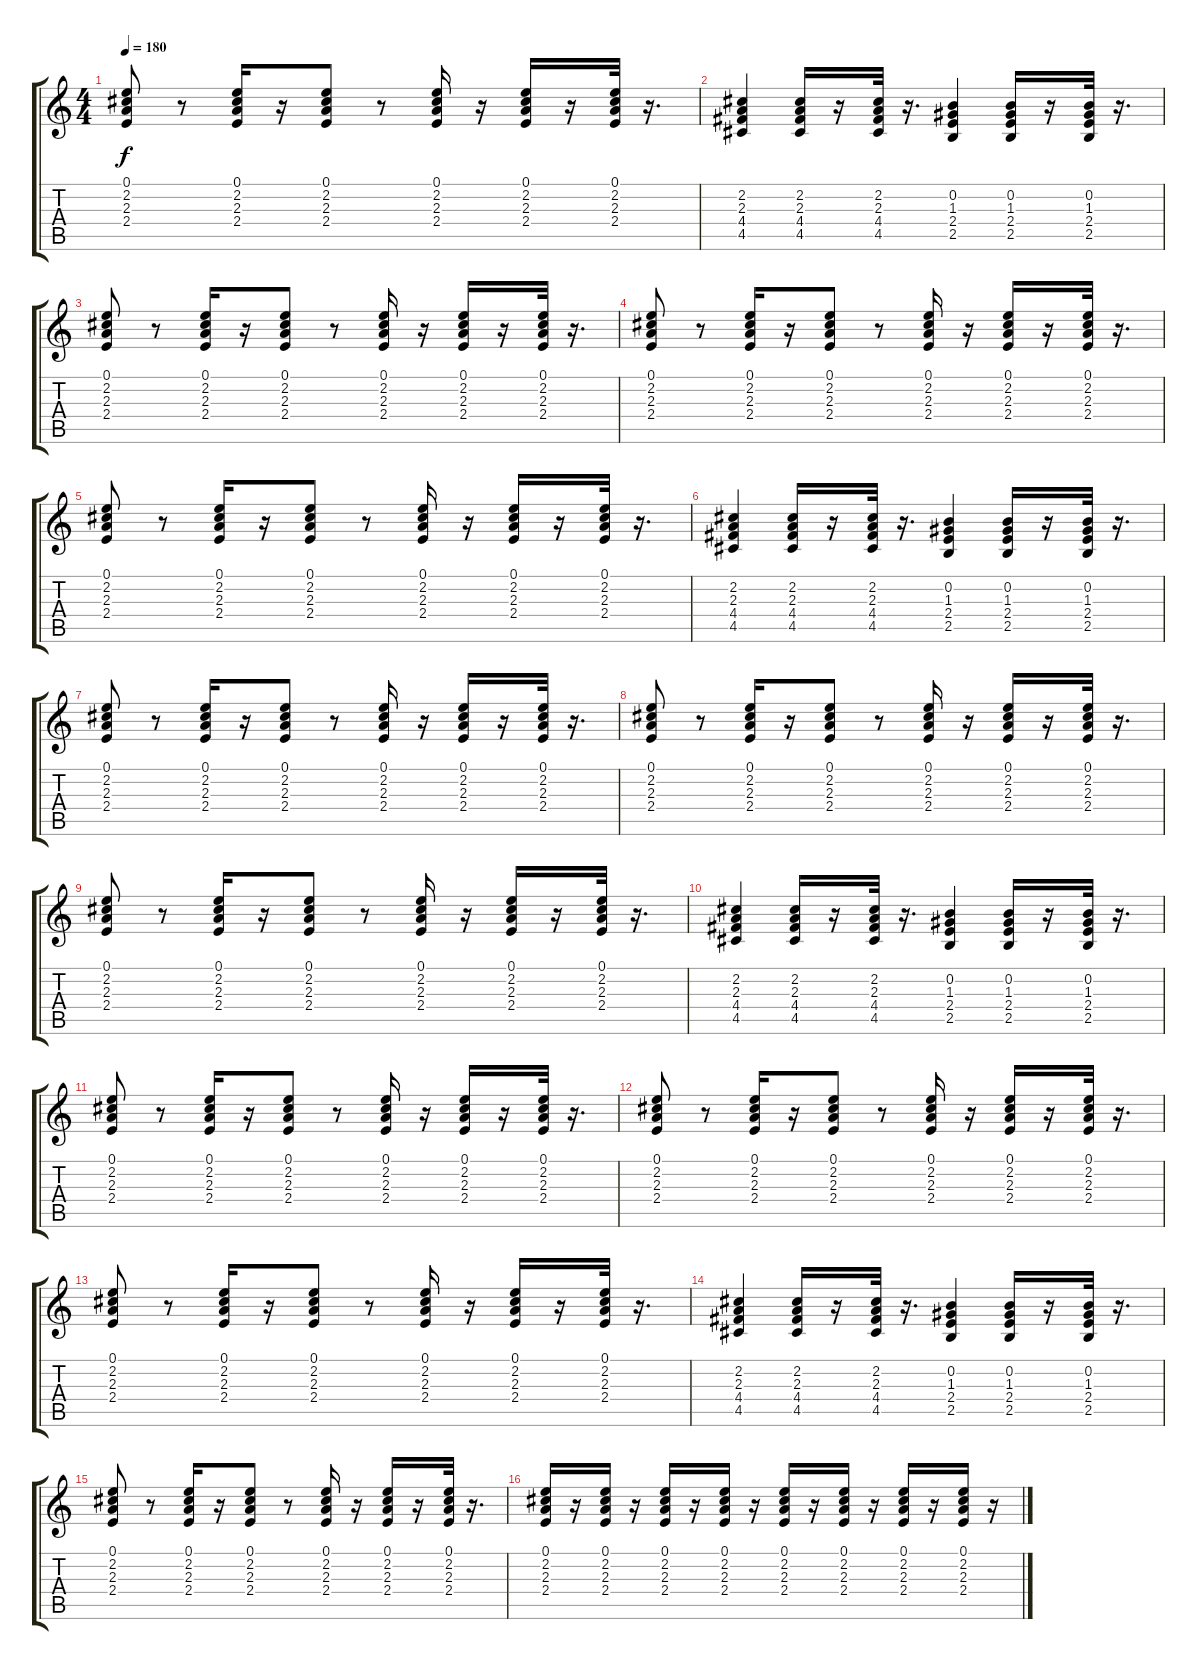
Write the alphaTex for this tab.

\track "" {instrument acousticguitarsteel}
\staff {score tabs}
\tuning (E4 B3 G3 D3 A2 E2) {hide}
\ts (4 4)
\tempo 180
\clef g2
\ks c
(0.1 2.2 2.3 2.4).8{dy f} r.8 (0.1 2.2 2.3 2.4).16 r.16 (0.1 2.2 2.3 2.4).8 r.8 (0.1 2.2 2.3 2.4).16 r.16 (0.1 2.2 2.3 2.4).16 r.16 (0.1 2.2 2.3 2.4).32 r.16{d} |
(2.2 2.3 4.4 4.5).4 (2.2 2.3 4.4 4.5).16 r.16 (2.2 2.3 4.4 4.5).32 r.16{d} (0.2 1.3 2.4 2.5).4 (0.2 1.3 2.4 2.5).16 r.16 (0.2 1.3 2.4 2.5).32 r.16{d} |
(0.1 2.2 2.3 2.4).8 r.8 (0.1 2.2 2.3 2.4).16 r.16 (0.1 2.2 2.3 2.4).8 r.8 (0.1 2.2 2.3 2.4).16 r.16 (0.1 2.2 2.3 2.4).16 r.16 (0.1 2.2 2.3 2.4).32 r.16{d} |
(0.1 2.2 2.3 2.4).8 r.8 (0.1 2.2 2.3 2.4).16 r.16 (0.1 2.2 2.3 2.4).8 r.8 (0.1 2.2 2.3 2.4).16 r.16 (0.1 2.2 2.3 2.4).16 r.16 (0.1 2.2 2.3 2.4).32 r.16{d} |
(0.1 2.2 2.3 2.4).8 r.8 (0.1 2.2 2.3 2.4).16 r.16 (0.1 2.2 2.3 2.4).8 r.8 (0.1 2.2 2.3 2.4).16 r.16 (0.1 2.2 2.3 2.4).16 r.16 (0.1 2.2 2.3 2.4).32 r.16{d} |
(2.2 2.3 4.4 4.5).4 (2.2 2.3 4.4 4.5).16 r.16 (2.2 2.3 4.4 4.5).32 r.16{d} (0.2 1.3 2.4 2.5).4 (0.2 1.3 2.4 2.5).16 r.16 (0.2 1.3 2.4 2.5).32 r.16{d} |
(0.1 2.2 2.3 2.4).8 r.8 (0.1 2.2 2.3 2.4).16 r.16 (0.1 2.2 2.3 2.4).8 r.8 (0.1 2.2 2.3 2.4).16 r.16 (0.1 2.2 2.3 2.4).16 r.16 (0.1 2.2 2.3 2.4).32 r.16{d} |
(0.1 2.2 2.3 2.4).8 r.8 (0.1 2.2 2.3 2.4).16 r.16 (0.1 2.2 2.3 2.4).8 r.8 (0.1 2.2 2.3 2.4).16 r.16 (0.1 2.2 2.3 2.4).16 r.16 (0.1 2.2 2.3 2.4).32 r.16{d} |
(0.1 2.2 2.3 2.4).8 r.8 (0.1 2.2 2.3 2.4).16 r.16 (0.1 2.2 2.3 2.4).8 r.8 (0.1 2.2 2.3 2.4).16 r.16 (0.1 2.2 2.3 2.4).16 r.16 (0.1 2.2 2.3 2.4).32 r.16{d} |
(2.2 2.3 4.4 4.5).4 (2.2 2.3 4.4 4.5).16 r.16 (2.2 2.3 4.4 4.5).32 r.16{d} (0.2 1.3 2.4 2.5).4 (0.2 1.3 2.4 2.5).16 r.16 (0.2 1.3 2.4 2.5).32 r.16{d} |
(0.1 2.2 2.3 2.4).8 r.8 (0.1 2.2 2.3 2.4).16 r.16 (0.1 2.2 2.3 2.4).8 r.8 (0.1 2.2 2.3 2.4).16 r.16 (0.1 2.2 2.3 2.4).16 r.16 (0.1 2.2 2.3 2.4).32 r.16{d} |
(0.1 2.2 2.3 2.4).8 r.8 (0.1 2.2 2.3 2.4).16 r.16 (0.1 2.2 2.3 2.4).8 r.8 (0.1 2.2 2.3 2.4).16 r.16 (0.1 2.2 2.3 2.4).16 r.16 (0.1 2.2 2.3 2.4).32 r.16{d} |
(0.1 2.2 2.3 2.4).8 r.8 (0.1 2.2 2.3 2.4).16 r.16 (0.1 2.2 2.3 2.4).8 r.8 (0.1 2.2 2.3 2.4).16 r.16 (0.1 2.2 2.3 2.4).16 r.16 (0.1 2.2 2.3 2.4).32 r.16{d} |
(2.2 2.3 4.4 4.5).4 (2.2 2.3 4.4 4.5).16 r.16 (2.2 2.3 4.4 4.5).32 r.16{d} (0.2 1.3 2.4 2.5).4 (0.2 1.3 2.4 2.5).16 r.16 (0.2 1.3 2.4 2.5).32 r.16{d} |
(0.1 2.2 2.3 2.4).8 r.8 (0.1 2.2 2.3 2.4).16 r.16 (0.1 2.2 2.3 2.4).8 r.8 (0.1 2.2 2.3 2.4).16 r.16 (0.1 2.2 2.3 2.4).16 r.16 (0.1 2.2 2.3 2.4).32 r.16{d} |
(0.1 2.2 2.3 2.4).16 r.16 (0.1 2.2 2.3 2.4).16 r.16 (0.1 2.2 2.3 2.4).16 r.16 (0.1 2.2 2.3 2.4).16 r.16 (0.1 2.2 2.3 2.4).16 r.16 (0.1 2.2 2.3 2.4).16 r.16 (0.1 2.2 2.3 2.4).16 r.16 (0.1 2.2 2.3 2.4).16 r.16
